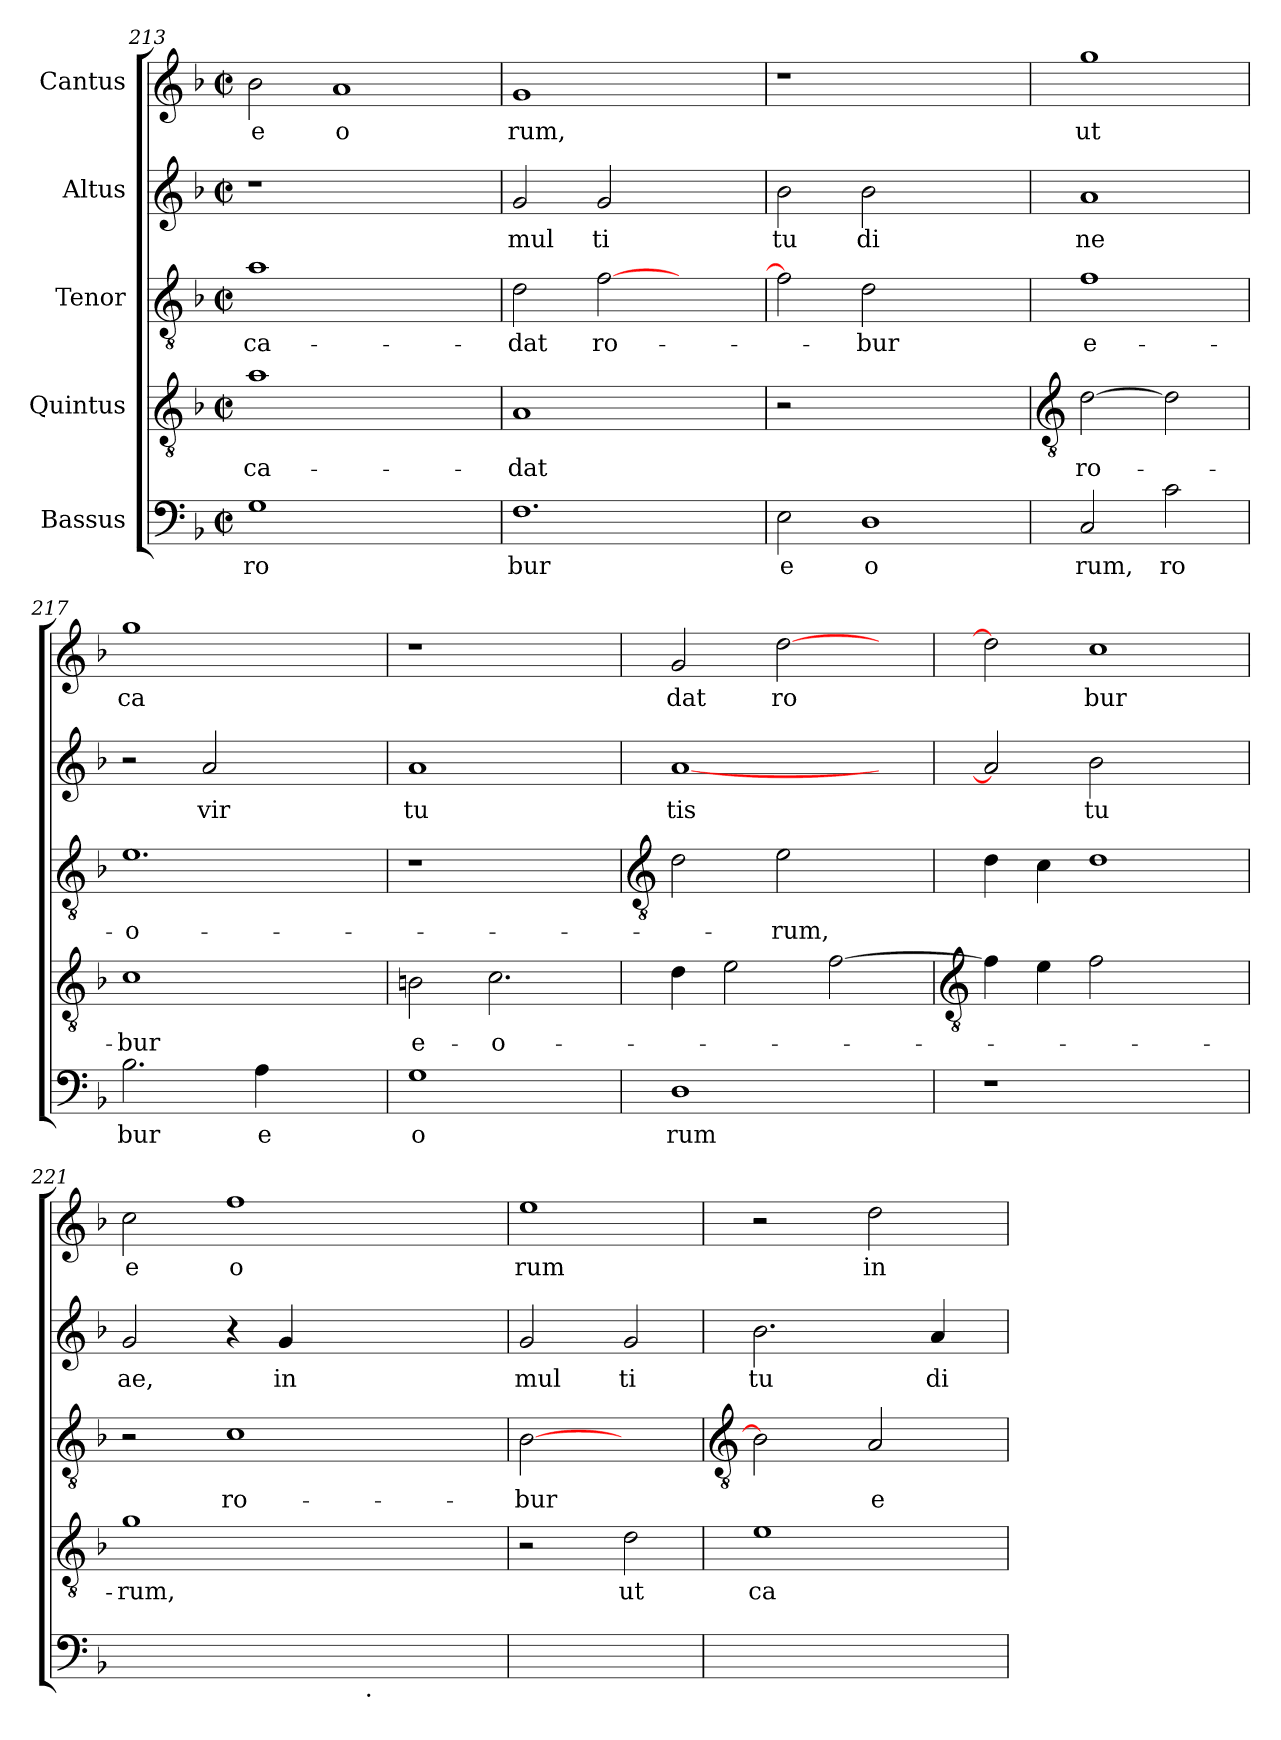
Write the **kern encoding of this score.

**kern	**text	**kern	**text	**kern	**text	**kern	**text	**kern	**text
*part5	*part5	*part4	*part4	*part3	*part3	*part2	*part2	*part1	*part1
*staff5	*staff5	*staff4	*staff4	*staff3	*staff3	*staff2	*staff2	*staff1	*staff1
*I"Bassus	*	*I"Quintus	*	*I"Tenor	*	*I"Altus	*	*I"Cantus	*
!!LO:LB:g=z
*clefF4	*	*clefGv2	*	*clefGv2	*	*clefG2	*	*clefG2	*
*k[b-]	*	*k[b-]	*	*k[b-]	*	*k[b-]	*	*k[b-]	*
*F:	*	*F:	*	*F:	*	*F:	*	*F:	*
*M2/2	*	*M2/2	*	*M2/2	*	*M2/2	*	*M2/2	*
*met(c|)	*	*met(c|)	*	*met(c|)	*	*met(c|)	*	*met(c|)	*
=213A	=213A	=213A	=213A	=213A	=213A	=213A	=213A	=213A	=213A
!	!LO:LY:b	!	!LO:LY:b	!	!LO:LY:b	!	!	!	!LO:LY:b
1G	ro	1a	ca-	1a	ca-	1r	.	2b-\	e
!	!	!	!	!	!	!	!	!	!LO:LY:b
.	.	.	.	.	.	.	.	1a	o
2ryy	.	2ryy	.	2ryy	.	2ryy	.	.	.
!!LO:LB:g=z
=214	=214	=214	=214	=214	=214	=214	=214	=214	=214
!	!LO:LY:b	!	!LO:LY:b	!	!LO:LY:b	!	!LO:LY:b	!	!LO:LY:b
1.F	bur	1A	-dat	2d\	-dat	2g/	mul	1g	rum,
!	!	!	!	!	!LO:LY:b	!	!LO:LY:b	!	!
.	.	.	.	[2f\	ro-	2g/	ti	.	.
.	.	2ryy	.	2ryy	.	2ryy	.	2ryy	.
=215	=215	=215	=215	=215	=215	=215	=215	=215	=215
!	!LO:LY:b	!	!	!	!	!	!LO:LY:b	!	!
2E\	e	2r	.	2f\]	.	2b-\	tu	1r	.
!	!LO:LY:b	!	!	!	!LO:LY:b	!	!LO:LY:b	!	!
1D	o	1ryy	.	2d\	-bur	2b-\	di	.	.
.	.	.	.	2ryy	.	2ryy	.	2ryy	.
!!LO:LB:g=z
=216	=216	=216	=216	=216	=216	=216	=216	=216	=216
*	*	*clefGv2	*	*	*	*	*	*	*
!	!LO:LY:b	!	!LO:LY:b	!	!LO:LY:b	!	!LO:LY:b	!	!LO:LY:b
2C/	rum,	[2d\	ro-	1f	e-	1a	ne	1gg	ut
!	!LO:LY:b	!	!	!	!	!	!	!	!
2c\	ro	2d\]	.	.	.	.	.	.	.
!!LO:LB:g=z
=217	=217	=217	=217	=217	=217	=217	=217	=217	=217
!	!LO:LY:b	!	!LO:LY:b	!	!LO:LY:b	!	!	!	!LO:LY:b
2.B-\	bur	1c	-bur	1.e	-o-	2r	.	1gg	ca
!	!	!	!	!	!	!	!LO:LY:b	!	!
.	.	.	.	.	.	2a/	vir	.	.
!	!LO:LY:b	!	!	!	!	!	!	!	!
4A\	e	.	.	.	.	.	.	.	.
2ryy	.	2ryy	.	.	.	2ryy	.	2ryy	.
=218	=218	=218	=218	=218	=218	=218	=218	=218	=218
!	!LO:LY:b	!	!LO:LY:b	!	!	!	!LO:LY:b	!	!
1G	o	2Bn\	e-	1r	.	1a	tu	1r	.
!	!	!	!LO:LY:b	!	!	!	!	!	!
.	.	2.c\	-o-	.	.	.	.	.	.
4ryy	.	.	.	4ryy	.	4ryy	.	4ryy	.
!!LO:LB:g=z
=219	=219	=219	=219	=219	=219	=219	=219	=219	=219
*	*	*	*	*clefGv2	*	*	*	*	*
!	!LO:LY:b	!	!	!	!	!	!LO:LY:b	!	!LO:LY:b
1D	rum	4d\	.	2d\	.	[1a	tis	2g/	dat
.	.	2e\	.	.	.	.	.	.	.
!	!	!	!	!	!LO:LY:b	!	!	!	!LO:LY:b
.	.	.	.	2e\	-rum,	.	.	[2dd\	ro
.	.	[2f\	.	.	.	.	.	.	.
4ryy	.	.	.	4ryy	.	4ryy	.	4ryy	.
!!LO:LB:g=z
=220	=220	=220	=220	=220	=220	=220	=220	=220	=220
*	*	*clefGv2	*	*	*	*	*	*	*
1r	.	4f\]	.	4d\	.	2a/]	.	2dd\]	.
.	.	4e\	.	4c\	.	.	.	.	.
!	!	!	!	!	!	!	!LO:LY:b	!	!LO:LY:b
.	.	2f\	.	1d	.	2b-\	tu	1cc	bur
2ryy	.	2ryy	.	.	.	2ryy	.	.	.
=221	=221	=221	=221	=221	=221	=221	=221	=221	=221
!	!	!	!LO:LY:b	!	!	!	!LO:LY:b	!	!LO:LY:b
4ryy	.	1g	-rum,	2r	.	2g/	ae,	2cc\	e
4ryy	.	.	.	.	.	.	.	.	.
!	!	!	!	!	!LO:LY:b	!	!	!	!LO:LY:b
4ryy	.	.	.	1c	ro-	4r	.	1ff	o
!	!	!	!	!	!	!	!LO:LY:b	!	!
32ryy	.	.	.	.	.	4g/	in	.	.
32ryy	.	.	.	.	.	.	.	.	.
32ryy	.	.	.	.	.	.	.	.	.
32ryy	.	.	.	.	.	.	.	.	.
32ryy	.	.	.	.	.	.	.	.	.
32ryy	.	.	.	.	.	.	.	.	.
!LO:TX:b:t=.	!	!	!	!	!	!	!	!	!
32ryy	.	.	.	.	.	.	.	.	.
4ryy	.	.	.	.	.	.	.	.	.
.	.	2ryy	.	.	.	2ryy	.	.	.
4ryy	.	.	.	.	.	.	.	.	.
32ryy	.	.	.	.	.	.	.	.	.
=222	=222	=222	=222	=222	=222	=222	=222	=222	=222
!	!	!	!	!	!LO:LY:b	!	!LO:LY:b	!	!LO:LY:b
4ryy	.	2r	.	[2B-\	-bur	2g/	mul	1ee	rum
4ryy	.	.	.	.	.	.	.	.	.
!	!	!	!LO:LY:b	!	!	!	!LO:LY:b	!	!
2ryy	.	2d\	ut	2ryy	.	2g/	ti	.	.
!!LO:LB:g=z
=223	=223	=223	=223	=223	=223	=223	=223	=223	=223
*	*	*	*	*clefGv2	*	*	*	*	*
!	!	!	!LO:LY:b	!	!	!	!LO:LY:b	!	!
4ryy	.	1e	ca	2B-\]	.	2.b-\	tu	2r	.
32ryy	.	.	.	.	.	.	.	.	.
4ryy	.	.	.	.	.	.	.	.	.
!	!	!	!	!	!LO:LY:b	!	!	!	!LO:LY:b
.	.	.	.	2A/	e-	.	.	2dd\	in
4ryy	.	.	.	.	.	.	.	.	.
!	!	!	!	!	!	!	!LO:LY:b	!	!
.	.	.	.	.	.	4a/	di	.	.
4ryy	.	.	.	.	.	.	.	.	.
.	.	32ryy	.	32ryy	.	32ryy	.	32ryy	.
=	=	=	=	=	=	=	=	=	=
*-	*-	*-	*-	*-	*-	*-	*-	*-	*-
